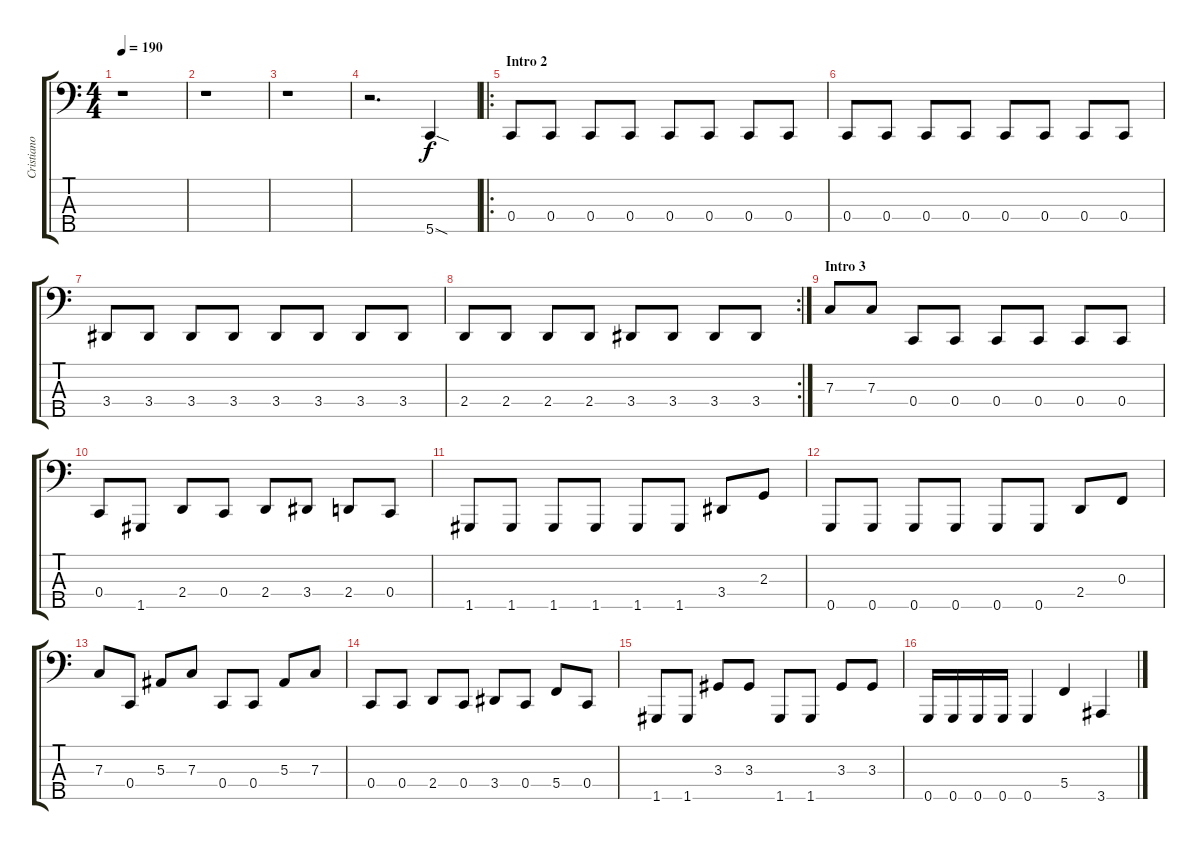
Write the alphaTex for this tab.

\track ("Cristiano" "Cristiano") {instrument electricbasspick}
\staff {score tabs}
\tuning (Eb2 Bb1 F1 C1 G0) {hide}
\ts (4 4)
\tempo 190
\clef f4
\ks c
r.1{dy f instrument electricbasspick} |
r.1 |
r.1 |
r.2{d} 5.5{sod}.4 |
\ro
\section ("" "Intro 2")
0.4.8 0.4.8 0.4.8 0.4.8 0.4.8 0.4.8 0.4.8 0.4.8 |
0.4.8 0.4.8 0.4.8 0.4.8 0.4.8 0.4.8 0.4.8 0.4.8 |
3.4.8 3.4.8 3.4.8 3.4.8 3.4.8 3.4.8 3.4.8 3.4.8 |
\rc 2
2.4.8 2.4.8 2.4.8 2.4.8 3.4.8 3.4.8 3.4.8 3.4.8 |
\section ("" "Intro 3")
7.3.8 7.3.8 0.4.8 0.4.8 0.4.8 0.4.8 0.4.8 0.4.8 |
0.4.8 1.5.8 2.4.8 0.4.8 2.4.8 3.4.8 2.4.8 0.4.8 |
1.5.8 1.5.8 1.5.8 1.5.8 1.5.8 1.5.8 3.4.8 2.3.8 |
0.5.8 0.5.8 0.5.8 0.5.8 0.5.8 0.5.8 2.4.8 0.3.8 |
7.3.8 0.4.8 5.3.8 7.3.8 0.4.8 0.4.8 5.3.8 7.3.8 |
0.4.8 0.4.8 2.4.8 0.4.8 3.4.8 0.4.8 5.4.8 0.4.8 |
1.5.8 1.5.8 3.3.8 3.3.8 1.5.8 1.5.8 3.3.8 3.3.8 |
0.5.16 0.5.16 0.5.16 0.5.16 0.5.4 5.4.4 3.5.4
